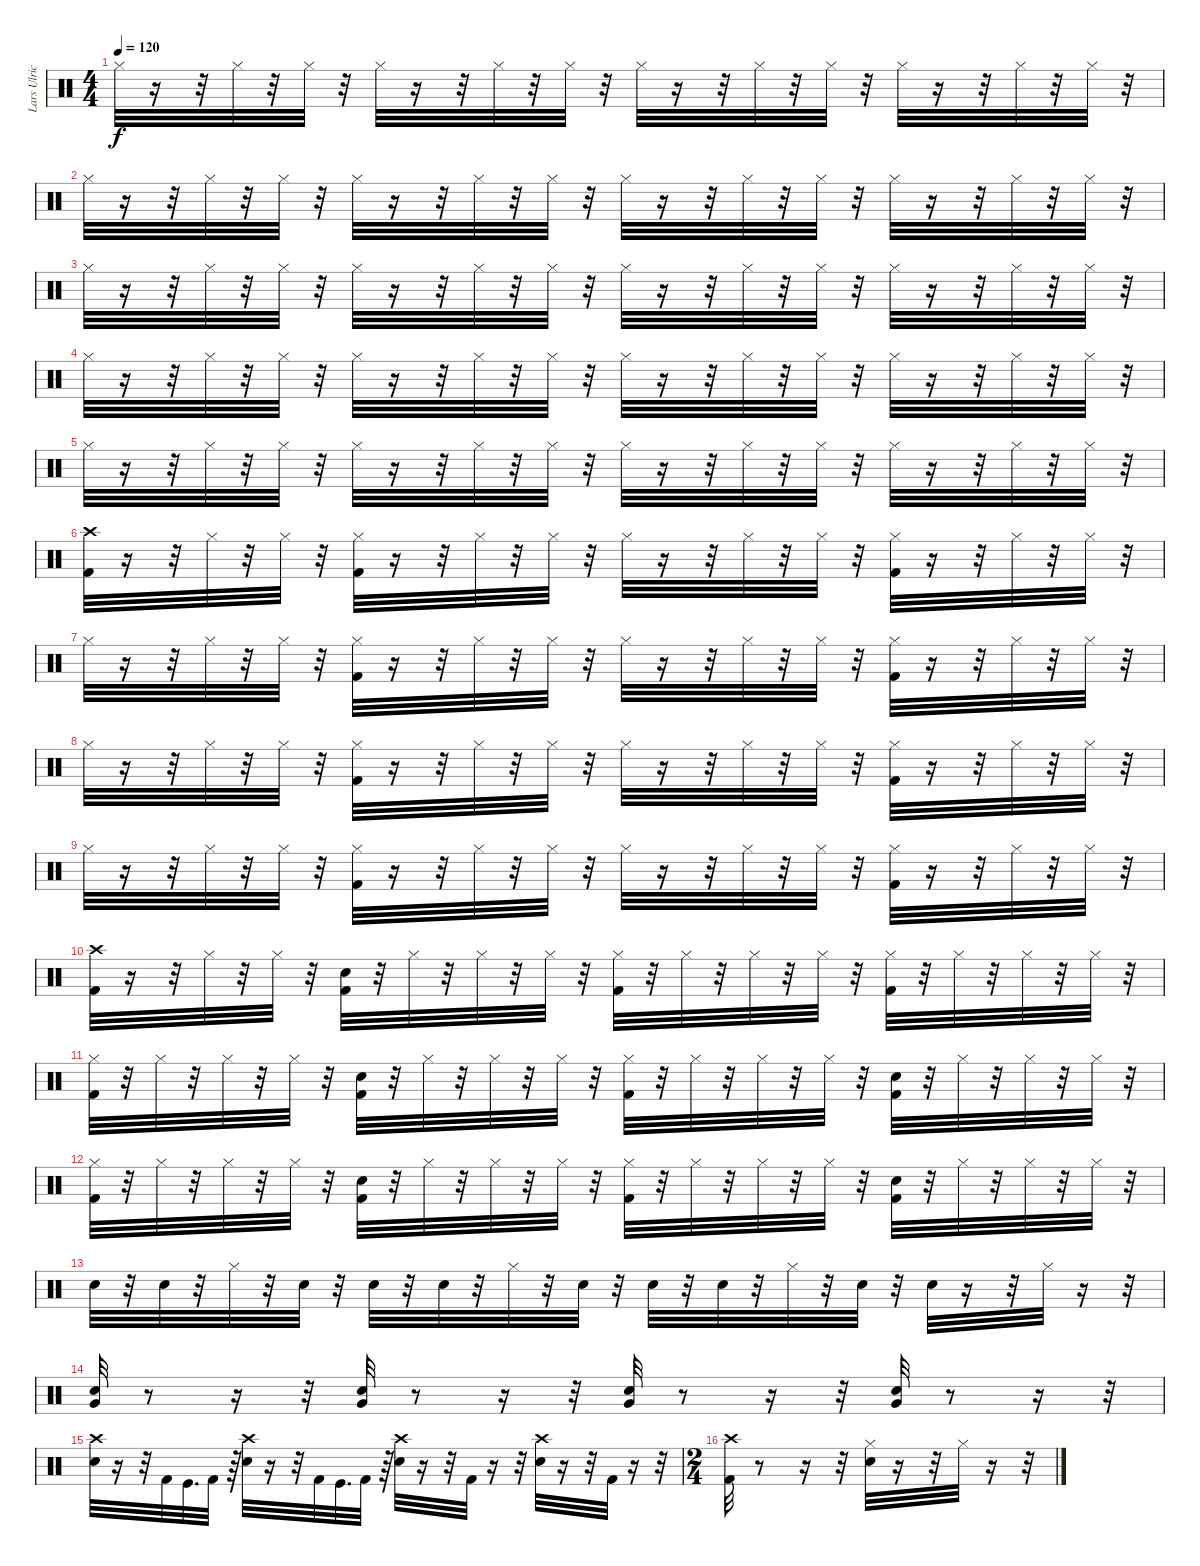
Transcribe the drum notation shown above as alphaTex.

\track ("Lars Ulrich" "Lars Ulric") {instrument percussion}
\staff {score}
\articulation defaults
\ts (4 4)
\tempo 120
\clef neutral
\ks c "Hi-Hat (closed)".32{dy f}
r.16 r.32 "Hi-Hat (closed)".32 r.32 "Hi-Hat (closed)".32 r.32 "Hi-Hat (closed)".32 r.16 r.32 "Hi-Hat (closed)".32 r.32 "Hi-Hat (closed)".32 r.32 "Hi-Hat (closed)".32 r.16 r.32 "Hi-Hat (closed)".32 r.32 "Hi-Hat (closed)".32 r.32 "Hi-Hat (closed)".32 r.16 r.32 "Hi-Hat (closed)".32 r.32 "Hi-Hat (closed)".32 r.32 |
"Hi-Hat (closed)".32 r.16 r.32 "Hi-Hat (closed)".32 r.32 "Hi-Hat (closed)".32 r.32 "Hi-Hat (closed)".32 r.16 r.32 "Hi-Hat (closed)".32 r.32 "Hi-Hat (closed)".32 r.32 "Hi-Hat (closed)".32 r.16 r.32 "Hi-Hat (closed)".32 r.32 "Hi-Hat (closed)".32 r.32 "Hi-Hat (closed)".32 r.16 r.32 "Hi-Hat (closed)".32 r.32 "Hi-Hat (closed)".32 r.32 |
"Hi-Hat (closed)".32 r.16 r.32 "Hi-Hat (closed)".32 r.32 "Hi-Hat (closed)".32 r.32 "Hi-Hat (closed)".32 r.16 r.32 "Hi-Hat (closed)".32 r.32 "Hi-Hat (closed)".32 r.32 "Hi-Hat (closed)".32 r.16 r.32 "Hi-Hat (closed)".32 r.32 "Hi-Hat (closed)".32 r.32 "Hi-Hat (closed)".32 r.16 r.32 "Hi-Hat (closed)".32 r.32 "Hi-Hat (closed)".32 r.32 |
"Hi-Hat (closed)".32 r.16 r.32 "Hi-Hat (closed)".32 r.32 "Hi-Hat (closed)".32 r.32 "Hi-Hat (closed)".32 r.16 r.32 "Hi-Hat (closed)".32 r.32 "Hi-Hat (closed)".32 r.32 "Hi-Hat (closed)".32 r.16 r.32 "Hi-Hat (closed)".32 r.32 "Hi-Hat (closed)".32 r.32 "Hi-Hat (closed)".32 r.16 r.32 "Hi-Hat (closed)".32 r.32 "Hi-Hat (closed)".32 r.32 |
"Hi-Hat (closed)".32 r.16 r.32 "Hi-Hat (closed)".32 r.32 "Hi-Hat (closed)".32 r.32 "Hi-Hat (closed)".32 r.16 r.32 "Hi-Hat (closed)".32 r.32 "Hi-Hat (closed)".32 r.32 "Hi-Hat (closed)".32 r.16 r.32 "Hi-Hat (closed)".32 r.32 "Hi-Hat (closed)".32 r.32 "Hi-Hat (closed)".32 r.16 r.32 "Hi-Hat (closed)".32 r.32 "Hi-Hat (closed)".32 r.32 |
("Kick (hit) 2" "Crash high (hit)").32 r.16 r.32 "Hi-Hat (closed)".32 r.32 "Hi-Hat (closed)".32 r.32 ("Kick (hit) 2" "Hi-Hat (closed)").32 r.16 r.32 "Hi-Hat (closed)".32 r.32 "Hi-Hat (closed)".32 r.32 "Hi-Hat (closed)".32 r.16 r.32 "Hi-Hat (closed)".32 r.32 "Hi-Hat (closed)".32 r.32 ("Kick (hit) 2" "Hi-Hat (closed)").32 r.16 r.32 "Hi-Hat (closed)".32 r.32 "Hi-Hat (closed)".32 r.32 |
"Hi-Hat (closed)".32 r.16 r.32 "Hi-Hat (closed)".32 r.32 "Hi-Hat (closed)".32 r.32 ("Kick (hit) 2" "Hi-Hat (closed)").32 r.16 r.32 "Hi-Hat (closed)".32 r.32 "Hi-Hat (closed)".32 r.32 "Hi-Hat (closed)".32 r.16 r.32 "Hi-Hat (closed)".32 r.32 "Hi-Hat (closed)".32 r.32 ("Kick (hit) 2" "Hi-Hat (closed)").32 r.16 r.32 "Hi-Hat (closed)".32 r.32 "Hi-Hat (closed)".32 r.32 |
"Hi-Hat (closed)".32 r.16 r.32 "Hi-Hat (closed)".32 r.32 "Hi-Hat (closed)".32 r.32 ("Kick (hit) 2" "Hi-Hat (closed)").32 r.16 r.32 "Hi-Hat (closed)".32 r.32 "Hi-Hat (closed)".32 r.32 "Hi-Hat (closed)".32 r.16 r.32 "Hi-Hat (closed)".32 r.32 "Hi-Hat (closed)".32 r.32 ("Kick (hit) 2" "Hi-Hat (closed)").32 r.16 r.32 "Hi-Hat (closed)".32 r.32 "Hi-Hat (closed)".32 r.32 |
"Hi-Hat (closed)".32 r.16 r.32 "Hi-Hat (closed)".32 r.32 "Hi-Hat (closed)".32 r.32 ("Kick (hit) 2" "Hi-Hat (closed)").32 r.16 r.32 "Hi-Hat (closed)".32 r.32 "Hi-Hat (closed)".32 r.32 "Hi-Hat (closed)".32 r.16 r.32 "Hi-Hat (closed)".32 r.32 "Hi-Hat (closed)".32 r.32 ("Kick (hit) 2" "Hi-Hat (closed)").32 r.16 r.32 "Hi-Hat (closed)".32 r.32 "Hi-Hat (closed)".32 r.32 |
("Kick (hit) 2" "Crash high (hit)").32 r.16 r.32 "Hi-Hat (closed)".32 r.32 "Hi-Hat (closed)".32 r.32 ("Snare (hit) 2" "Kick (hit) 2").32 r.32 "Hi-Hat (closed)".32 r.32 "Hi-Hat (closed)".32 r.32 "Hi-Hat (closed)".32 r.32 ("Hi-Hat (closed)" "Kick (hit) 2").32 r.32 "Hi-Hat (closed)".32 r.32 "Hi-Hat (closed)".32 r.32 "Hi-Hat (closed)".32 r.32 ("Hi-Hat (closed)" "Kick (hit) 2").32 r.32 "Hi-Hat (closed)".32 r.32 "Hi-Hat (closed)".32 r.32 "Hi-Hat (closed)".32 r.32 |
("Kick (hit) 2" "Hi-Hat (closed)").32 r.32 "Hi-Hat (closed)".32 r.32 "Hi-Hat (closed)".32 r.32 "Hi-Hat (closed)".32 r.32 ("Snare (hit) 2" "Kick (hit) 2").32 r.32 "Hi-Hat (closed)".32 r.32 "Hi-Hat (closed)".32 r.32 "Hi-Hat (closed)".32 r.32 ("Hi-Hat (closed)" "Kick (hit) 2").32 r.32 "Hi-Hat (closed)".32 r.32 "Hi-Hat (closed)".32 r.32 "Hi-Hat (closed)".32 r.32 ("Snare (hit) 2" "Kick (hit) 2").32 r.32 "Hi-Hat (closed)".32 r.32 "Hi-Hat (closed)".32 r.32 "Hi-Hat (closed)".32 r.32 |
("Kick (hit) 2" "Hi-Hat (closed)").32 r.32 "Hi-Hat (closed)".32 r.32 "Hi-Hat (closed)".32 r.32 "Hi-Hat (closed)".32 r.32 ("Snare (hit) 2" "Kick (hit) 2").32 r.32 "Hi-Hat (closed)".32 r.32 "Hi-Hat (closed)".32 r.32 "Hi-Hat (closed)".32 r.32 ("Hi-Hat (closed)" "Kick (hit) 2").32 r.32 "Hi-Hat (closed)".32 r.32 "Hi-Hat (closed)".32 r.32 "Hi-Hat (closed)".32 r.32 ("Snare (hit) 2" "Kick (hit) 2").32 r.32 "Hi-Hat (closed)".32 r.32 "Hi-Hat (closed)".32 r.32 "Hi-Hat (closed)".32 r.32 |
"Snare (hit) 2".32 r.32 "Snare (hit) 2".32 r.32 "Hi-Hat (closed)".32 r.32 "Snare (hit) 2".32 r.32 "Snare (hit) 2".32 r.32 "Snare (hit) 2".32 r.32 "Hi-Hat (closed)".32 r.32 "Snare (hit) 2".32 r.32 "Snare (hit) 2".32 r.32 "Snare (hit) 2".32 r.32 "Hi-Hat (closed)".32 r.32 "Snare (hit) 2".32 r.32 "Snare (hit) 2".32 r.16 r.32 "Hi-Hat (closed)".32 r.16 r.32 |
("Very Low Tom (hit)" "Snare (hit) 2").32 r.8 r.16 r.32 ("Very Low Tom (hit)" "Snare (hit) 2").32 r.8 r.16 r.32 ("Very Low Tom (hit)" "Snare (hit) 2").32 r.8 r.16 r.32 ("Very Low Tom (hit)" "Snare (hit) 2").32 r.8 r.16 r.32 |
("Crash high (hit)" "Snare (hit) 2").32 r.16 r.32 "Kick (hit) 2".32 "Kick (hit)".32{d} "Kick (hit) 2".32 r.64 ("Crash high (hit)" "Snare (hit) 2").32 r.16 r.32 "Kick (hit) 2".32 "Kick (hit)".32{d} "Kick (hit) 2".32 r.64 ("Crash high (hit)" "Snare (hit) 2").32 r.16 r.32 "Kick (hit) 2".32 r.16 r.32 ("Crash high (hit)" "Snare (hit) 2").32 r.16 r.32 "Kick (hit) 2".32 r.16 r.32 |
\ts (2 4)
("Crash high (hit)" "Kick (hit) 2").32 r.8 r.16 r.32 ("Hi-Hat (closed)" "Snare (hit) 2").32 r.16 r.32 "Hi-Hat (closed)".32 r.16 r.32
